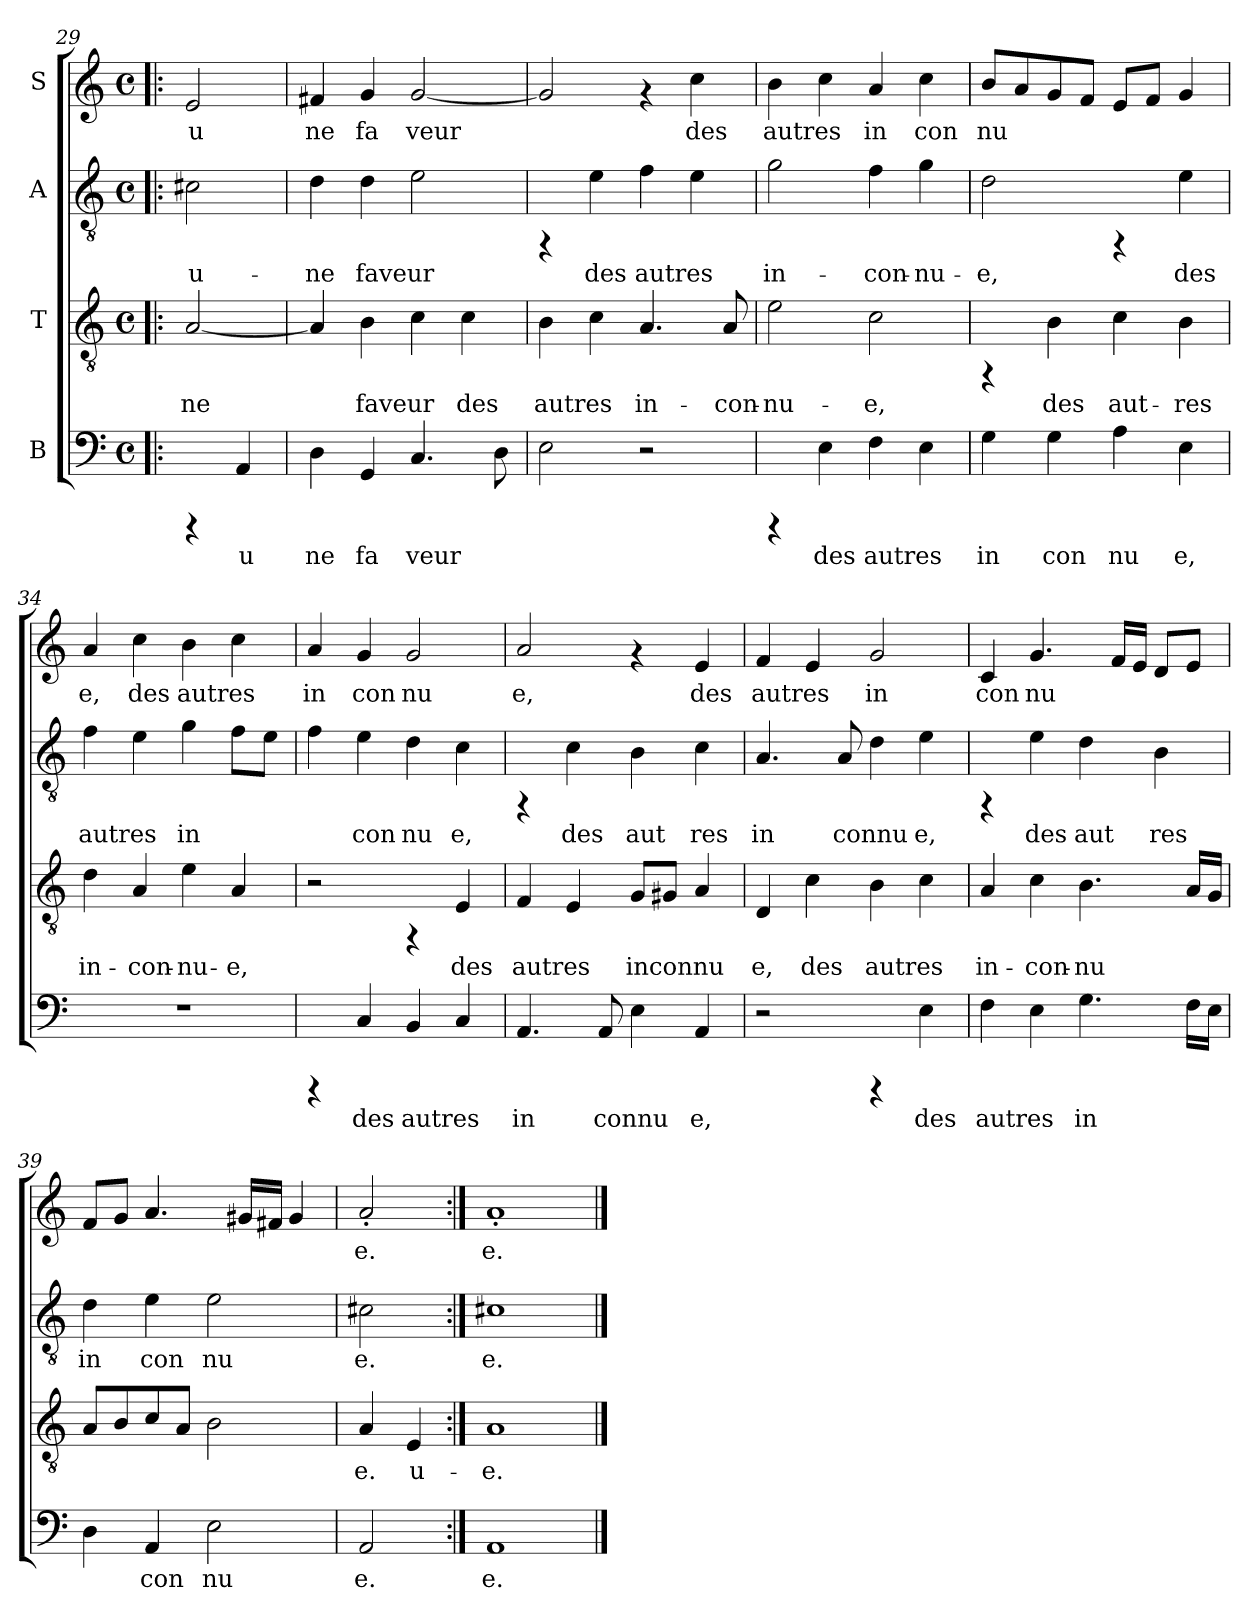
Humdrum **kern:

**kern	**text	**kern	**text	**kern	**text	**kern	**text
*part4	*part4	*part3	*part3	*part2	*part2	*part1	*part1
*staff4	*staff4	*staff3	*staff3	*staff2	*staff2	*staff1	*staff1
*I"B	*	*I"T	*	*I"A	*	*I"S	*
*clefF4	*	*clefGv2	*	*clefGv2	*	*clefG2	*
*k[]	*	*k[]	*	*k[]	*	*k[]	*
*C:	*	*C:	*	*C:	*	*C:	*
*M4/4	*	*M4/4	*	*M4/4	*	*M4/4	*
*met(c)	*	*met(c)	*	*met(c)	*	*met(c)	*
=29!|:	=29!|:	=29!|:	=29!|:	=29!|:	=29!|:	=29!|:	=29!|:
!	!	!	!LO:LY:b:cj	!	!LO:LY:b:cj	!	!LO:LY:b:cj
4rCCC	.	[<2A/	-ne	2c#X\	u-	2e/	u
!	!LO:LY:b:cj	!	!	!	!	!	!
4AA/	u	.	.	.	.	.	.
=30	=30	=30	=30	=30	=30	=30	=30
!	!LO:LY:b:cj	!	!LO:LY:b:cj	!	!LO:LY:b:cj	!	!LO:LY:b:cj
4D\	ne	4A/]	.	4d\	-ne	4f#X/	ne
!	!LO:LY:b:cj	!	!LO:LY:b:cj	!	!LO:LY:b:cj	!	!LO:LY:b:cj
4GG/	fa	4B\	faveur	4d\	faveur	4g/	fa
!	!LO:LY:b:cj	!	!LO:LY:b:cj	!	!LO:LY:b:cj	!	!LO:LY:b:cj
4.C/	veur	4c\	.	2e\	.	[<2g/	veur
!	!	!	!LO:LY:b:cj	!	!	!	!
.	.	4c\	des	.	.	.	.
!	!LO:LY:b:cj	!	!	!	!	!	!
8D\	.	.	.	.	.	.	.
=31	=31	=31	=31	=31	=31	=31	=31
!	!LO:LY:b:cj	!	!LO:LY:b:cj	!	!	!	!LO:LY:b:cj
2E\	.	4B\	autres	4rFF	.	2g/]	.
!	!	!	!LO:LY:b:cj	!	!LO:LY:b:cj	!	!
.	.	4c\	.	4e\	des	.	.
!	!	!	!LO:LY:b:cj	!	!LO:LY:b:cj	!	!
2r	.	4.A/	in-	4f\	autres	4rf	.
!	!	!	!	!	!LO:LY:b:cj	!	!LO:LY:b:cj
.	.	.	.	4e\	.	4cc\	des
!	!	!	!LO:LY:b:cj	!	!	!	!
.	.	8A/	-con-	.	.	.	.
=32	=32	=32	=32	=32	=32	=32	=32
!	!	!	!LO:LY:b:cj	!	!LO:LY:b:cj	!	!LO:LY:b:cj
4rCCC	.	2e\	-nu-	2g\	in-	4b\	autres
!	!LO:LY:b:cj	!	!	!	!	!	!LO:LY:b:cj
4E\	des	.	.	.	.	4cc\	.
!	!LO:LY:b:cj	!	!LO:LY:b:cj	!	!LO:LY:b:cj	!	!LO:LY:b:cj
4F\	autres	2c\	-e,	4f\	-con-	4a/	in
!	!LO:LY:b:cj	!	!	!	!LO:LY:b:cj	!	!LO:LY:b:cj
4E\	.	.	.	4g\	-nu-	4cc\	con
=33	=33	=33	=33	=33	=33	=33	=33
!	!LO:LY:b:cj	!	!	!	!LO:LY:b:cj	!	!LO:LY:b:cj
4G\	in	4rFF	.	2d\	-e,	8b/L	nu
!	!	!	!	!	!	!	!LO:LY:b:cj
.	.	.	.	.	.	8a/	.
!	!LO:LY:b:cj	!	!LO:LY:b:cj	!	!	!	!LO:LY:b:cj
4G\	con	4B\	des	.	.	8g/	.
!	!	!	!	!	!	!	!LO:LY:b:cj
.	.	.	.	.	.	8f/J	.
!	!LO:LY:b:cj	!	!LO:LY:b:cj	!	!	!	!LO:LY:b:cj
4A\	nu	4c\	aut-	4rFF	.	8e/L	.
!	!	!	!	!	!	!	!LO:LY:b:cj
.	.	.	.	.	.	8f/J	.
!	!LO:LY:b:cj	!	!LO:LY:b:cj	!	!LO:LY:b:cj	!	!LO:LY:b:cj
4E\	e,	4B\	-res	4e\	des	4g/	.
=34	=34	=34	=34	=34	=34	=34	=34
!	!	!	!LO:LY:b:cj	!	!LO:LY:b:cj	!	!LO:LY:b:cj
1r	.	4d\	in-	4f\	autres	4a/	e,
!	!	!	!LO:LY:b:cj	!	!LO:LY:b:cj	!	!LO:LY:b:cj
.	.	4A/	-con-	4e\	.	4cc\	des
!	!	!	!LO:LY:b:cj	!	!LO:LY:b:cj	!	!LO:LY:b:cj
.	.	4e\	-nu-	4g\	in-	4b\	autres
!	!	!	!LO:LY:b:cj	!	!LO:LY:b:cj	!	!LO:LY:b:cj
.	.	4A/	-e,	8f\L	--	4cc\	.
!	!	!	!	!	!LO:LY:b:cj	!	!
.	.	.	.	8e\J	--	.	.
!!LO:PB:g=z
=35	=35	=35	=35	=35	=35	=35	=35
!	!	!	!	!	!LO:LY:b:cj	!	!LO:LY:b:cj
4rCCC	.	2r	.	4f\	--	4a/	in
!	!LO:LY:b:cj	!	!	!	!LO:LY:b:cj	!	!LO:LY:b:cj
4C/	des	.	.	4e\	-con	4g/	con
!	!LO:LY:b:cj	!	!	!	!LO:LY:b:cj	!	!LO:LY:b:cj
4BB/	autres	4rFF	.	4d\	nu	2g/	nu
!	!LO:LY:b:cj	!	!LO:LY:b:cj	!	!LO:LY:b:cj	!	!
4C/	.	4E/	des	4c\	e,	.	.
=36	=36	=36	=36	=36	=36	=36	=36
!	!LO:LY:b:cj	!	!LO:LY:b:cj	!	!	!	!LO:LY:b:cj
4.AA/	in	4F/	autres	4rFF	.	2a/	e,
!	!	!	!LO:LY:b:cj	!	!LO:LY:b:cj	!	!
.	.	4E/	.	4c\	des	.	.
!	!LO:LY:b:cj	!	!	!	!	!	!
8AA/	connu	.	.	.	.	.	.
!	!LO:LY:b:cj	!	!LO:LY:b:cj	!	!LO:LY:b:cj	!	!
4E\	.	8G/L	inconnu-	4B\	aut	4rf	.
!	!	!	!LO:LY:b:cj	!	!	!	!
.	.	8G#X/J	--	.	.	.	.
!	!LO:LY:b:cj	!	!LO:LY:b:cj	!	!LO:LY:b:cj	!	!LO:LY:b:cj
4AA/	e,	4A/	--	4c\	res	4e/	des
=37	=37	=37	=37	=37	=37	=37	=37
!	!	!	!LO:LY:b:cj	!	!LO:LY:b:cj	!	!LO:LY:b:cj
2r	.	4D/	-e,	4.A/	in	4f/	autres
!	!	!	!LO:LY:b:cj	!	!	!	!LO:LY:b:cj
.	.	4c\	des	.	.	4e/	.
!	!	!	!	!	!LO:LY:b:cj	!	!
.	.	.	.	8A/	connu	.	.
!	!	!	!LO:LY:b:cj	!	!LO:LY:b:cj	!	!LO:LY:b:cj
4rCCC	.	4B\	autres	4d\	.	2g/	in
!	!LO:LY:b:cj	!	!LO:LY:b:cj	!	!LO:LY:b:cj	!	!
4E\	des	4c\	.	4e\	e,	.	.
=38	=38	=38	=38	=38	=38	=38	=38
!	!LO:LY:b:cj	!	!LO:LY:b:cj	!	!	!	!LO:LY:b:cj
4F\	autres	4A/	in-	4rFF	.	4c/	con
!	!LO:LY:b:cj	!	!LO:LY:b:cj	!	!LO:LY:b:cj	!	!LO:LY:b:cj
4E\	.	4c\	-con-	4e\	des	4.g/	nu
!	!LO:LY:b:cj	!	!LO:LY:b:cj	!	!LO:LY:b:cj	!	!
4.G\	in	4.B\	-nu-	4d\	aut	.	.
!	!	!	!	!	!	!	!LO:LY:b:cj
.	.	.	.	.	.	16f/L	.
!	!	!	!	!	!	!	!LO:LY:b:cj
.	.	.	.	.	.	16e/J	.
!	!	!	!	!	!LO:LY:b:cj	!	!LO:LY:b:cj
.	.	.	.	4B\	res	8d/L	.
!	!LO:LY:b:cj	!	!LO:LY:b:cj	!	!	!	!LO:LY:b:cj
16F\L	.	16A/L	--	.	.	8e/J	.
!	!LO:LY:b:cj	!	!LO:LY:b:cj	!	!	!	!
16E\J	.	16G/J	--	.	.	.	.
=39	=39	=39	=39	=39	=39	=39	=39
!	!LO:LY:b:cj	!	!LO:LY:b:cj	!	!LO:LY:b:cj	!	!LO:LY:b:cj
4D\	.	8A/L	--	4d\	in	8f/L	.
!	!	!	!LO:LY:b:cj	!	!	!	!LO:LY:b:cj
.	.	8B/	--	.	.	8g/J	.
!	!LO:LY:b:cj	!	!LO:LY:b:cj	!	!LO:LY:b:cj	!	!LO:LY:b:cj
4AA/	con	8c/	--	4e\	con	4.a/	.
!	!	!	!LO:LY:b:cj	!	!	!	!
.	.	8A/J	--	.	.	.	.
!	!LO:LY:b:cj	!	!LO:LY:b:cj	!	!LO:LY:b:cj	!	!
2E\	nu	2B\	--	2e\	nu	.	.
!	!	!	!	!	!	!	!LO:LY:b:cj
.	.	.	.	.	.	16g#/L	.
!	!	!	!	!	!	!	!LO:LY:b:cj
.	.	.	.	.	.	16f#/J	.
!	!	!	!	!	!	!	!LO:LY:b:cj
.	.	.	.	.	.	4g#/	.
=40	=40	=40	=40	=40	=40	=40	=40
!	!LO:LY:b:cj	!	!LO:LY:b:cj	!	!LO:LY:b:cj	!	!LO:LY:b:cj
2AA/	e.	4A/	-e.	2c#X\	e.	2a'>/	e.
!	!	!	!LO:LY:b:cj	!	!	!	!
.	.	4E/	u-	.	.	.	.
=41:|!	=41:|!	=41:|!	=41:|!	=41:|!	=41:|!	=41:|!	=41:|!
!	!LO:LY:b:cj	!	!LO:LY:b:cj	!	!LO:LY:b:cj	!	!LO:LY:b:cj
1AA	e.	1A	-e.	1c#X	e.	1a'>	e.
==	==	==	==	==	==	==	==
*-	*-	*-	*-	*-	*-	*-	*-
